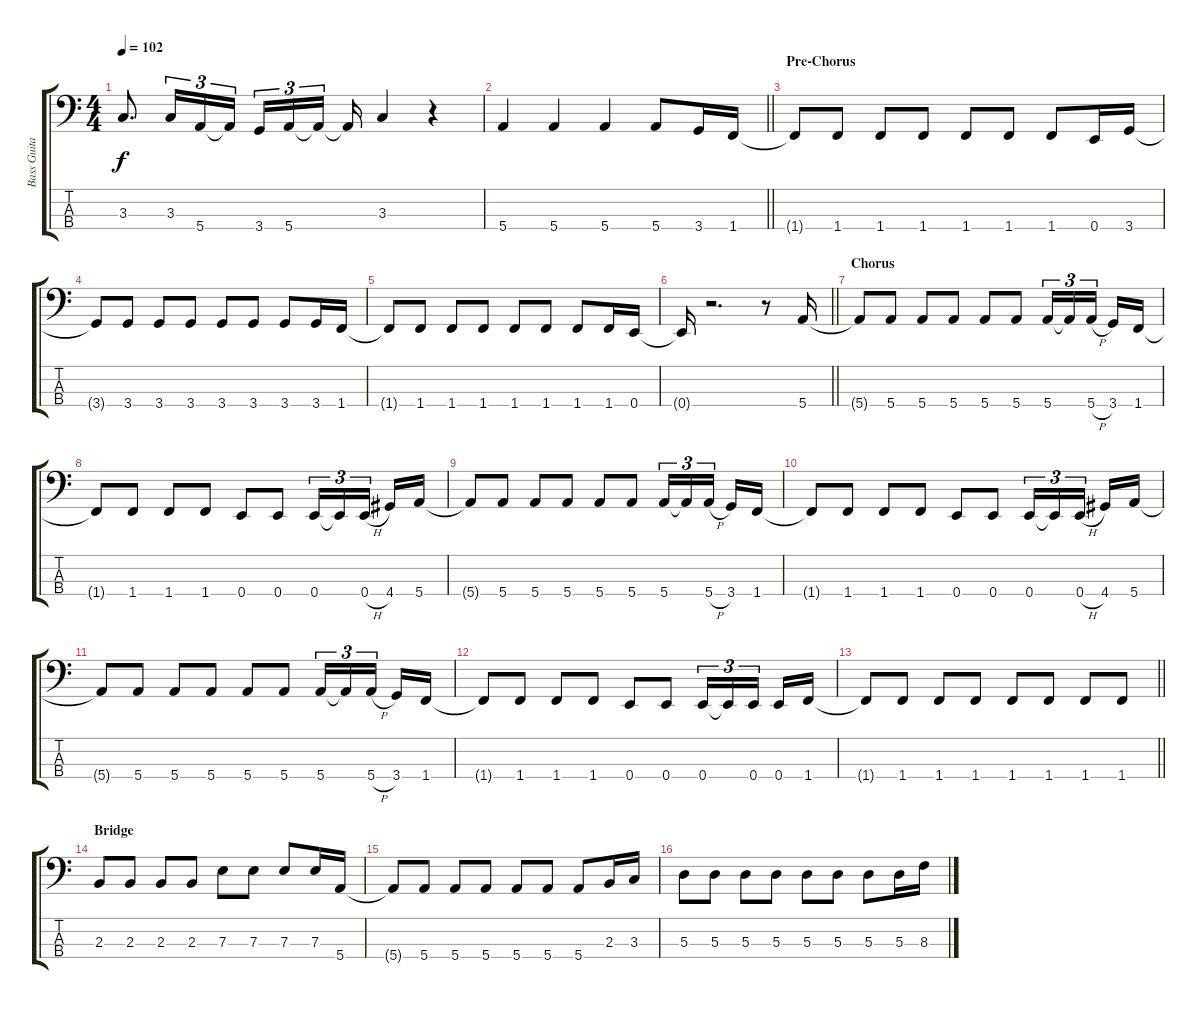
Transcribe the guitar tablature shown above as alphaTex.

\track ("Bass Guitar" "Bass Guita") {instrument fretlessbass}
\staff {score tabs}
\tuning (G2 D2 A1 E1) {hide}
\ts (4 4)
\tempo 102
\clef f4
\ks c
3.3.8{d dy f} 3.3.16{tu (3 2)} 5.4.16{tu (3 2)} 5.4{t}.16{tu (3 2) beam splitsecondary} 3.4.16{tu (3 2)} 5.4.16{tu (3 2)} 5.4{t}.16{tu (3 2) beam splitsecondary} 5.4{t}.16 3.3.4 r.4 |
\barLineRight lightlight
5.4.4 5.4.4 5.4.4 5.4.8 3.4.16 1.4.16 |
\section ("" "Pre-Chorus")
1.4{t}.8 1.4.8 1.4.8 1.4.8 1.4.8 1.4.8 1.4.8 0.4.16 3.4.16 |
3.4{t}.8 3.4.8 3.4.8 3.4.8 3.4.8 3.4.8 3.4.8 3.4.16 1.4.16 |
1.4{t}.8 1.4.8 1.4.8 1.4.8 1.4.8 1.4.8 1.4.8 1.4.16 0.4.16 |
\barLineRight lightlight
0.4{t}.16 r.2{d} r.8 5.4.16 |
\section ("" "Chorus")
5.4{t}.8 5.4.8 5.4.8 5.4.8 5.4.8 5.4.8 5.4.16{tu (3 2)} 5.4{t}.16{tu (3 2)} 5.4{h}.16{tu (3 2) beam splitsecondary} 3.4.16 1.4.16 |
1.4{t}.8 1.4.8 1.4.8 1.4.8 0.4.8 0.4.8 0.4.16{tu (3 2)} 0.4{t}.16{tu (3 2)} 0.4{h}.16{tu (3 2) beam splitsecondary} 4.4.16 5.4.16 |
5.4{t}.8 5.4.8 5.4.8 5.4.8 5.4.8 5.4.8 5.4.16{tu (3 2)} 5.4{t}.16{tu (3 2)} 5.4{h}.16{tu (3 2) beam splitsecondary} 3.4.16 1.4.16 |
1.4{t}.8 1.4.8 1.4.8 1.4.8 0.4.8 0.4.8 0.4.16{tu (3 2)} 0.4{t}.16{tu (3 2)} 0.4{h}.16{tu (3 2) beam splitsecondary} 4.4.16 5.4.16 |
5.4{t}.8 5.4.8 5.4.8 5.4.8 5.4.8 5.4.8 5.4.16{tu (3 2)} 5.4{t}.16{tu (3 2)} 5.4{h}.16{tu (3 2) beam splitsecondary} 3.4.16 1.4.16 |
1.4{t}.8 1.4.8 1.4.8 1.4.8 0.4.8 0.4.8 0.4.16{tu (3 2)} 0.4{t}.16{tu (3 2)} 0.4.16{tu (3 2) beam splitsecondary} 0.4.16 1.4.16 |
\barLineRight lightlight
1.4{t}.8 1.4.8 1.4.8 1.4.8 1.4.8 1.4.8 1.4.8 1.4.8 |
\section ("" "Bridge")
2.3.8 2.3.8 2.3.8 2.3.8 7.3.8 7.3.8 7.3.8 7.3.16 5.4.16 |
5.4{t}.8 5.4.8 5.4.8 5.4.8 5.4.8 5.4.8 5.4.8 2.3.16 3.3.16 |
5.3.8 5.3.8 5.3.8 5.3.8 5.3.8 5.3.8 5.3.8 5.3.16 8.3.16
